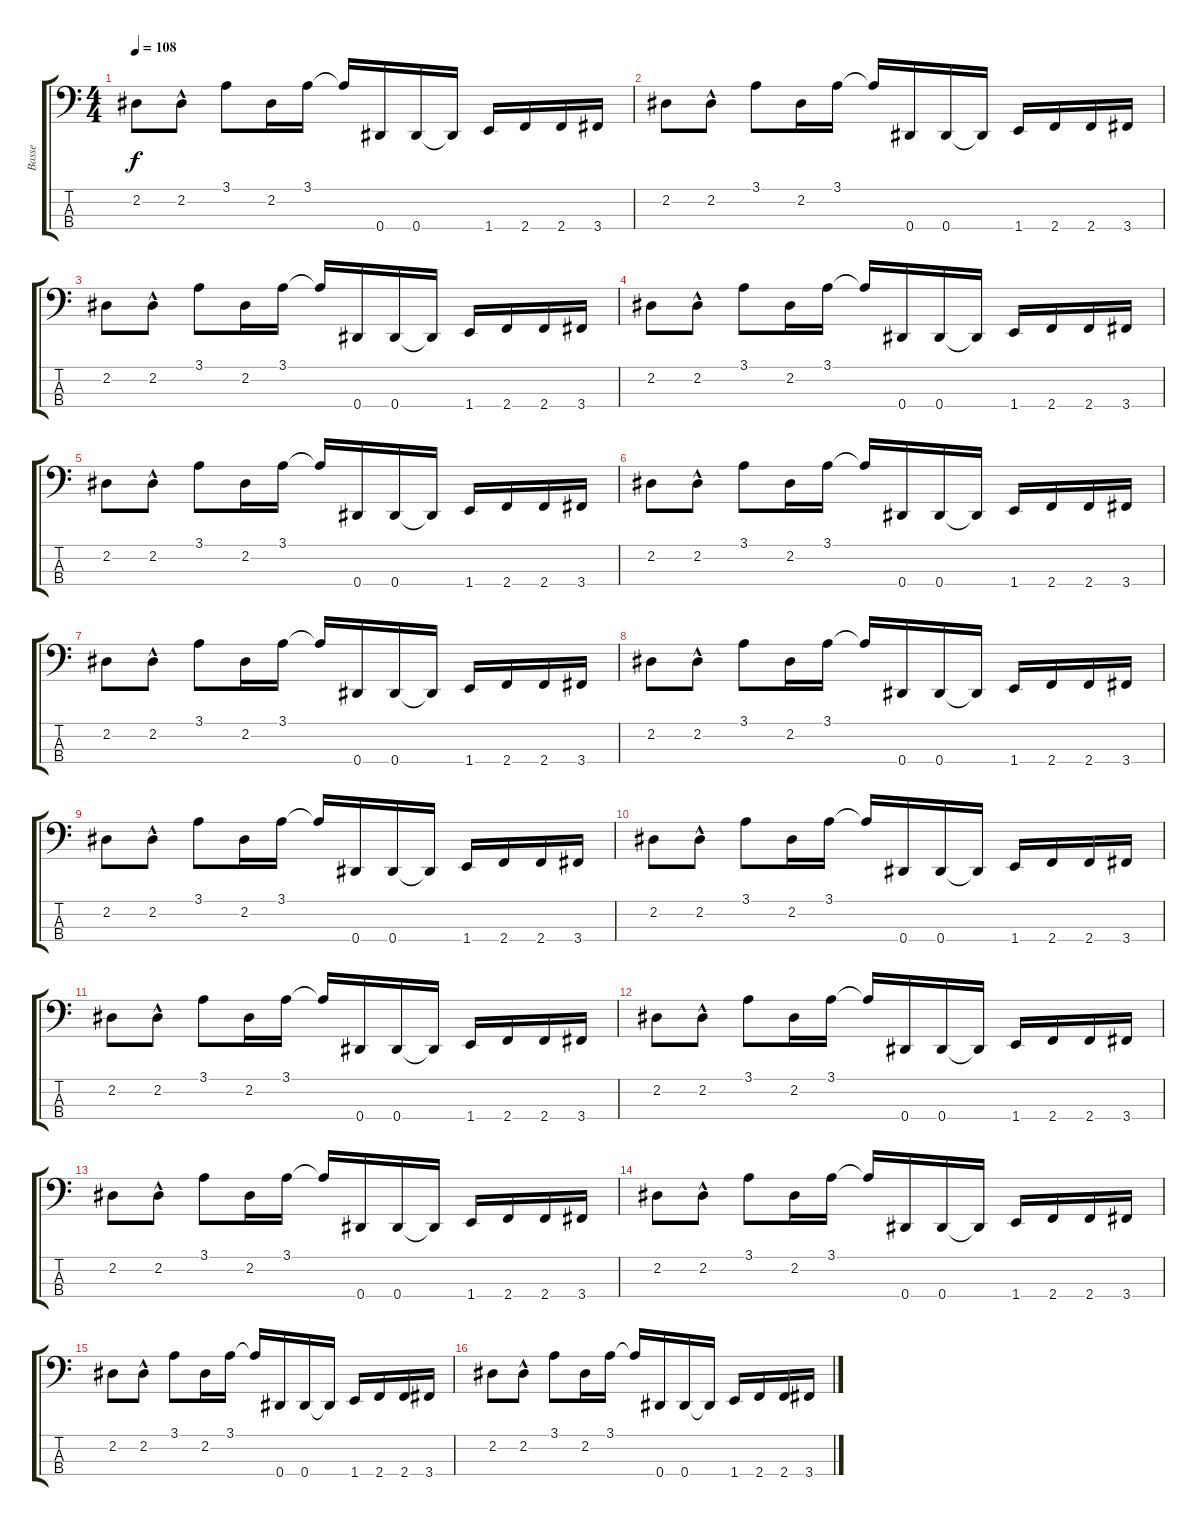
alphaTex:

\track ("Basse" "Basse") {instrument electricbassfinger}
\staff {score tabs}
\tuning (Gb2 Db2 Ab1 Eb1) {hide}
\ts (4 4)
\tempo 108
\clef f4
\ks c
2.2.8{dy f} 2.2{hac}.8 3.1.8 2.2.16 3.1.16 3.1{t}.16 0.4.16 0.4.16 0.4{t}.16 1.4.16 2.4.16 2.4.16 3.4.16 |
2.2.8 2.2{hac}.8 3.1.8 2.2.16 3.1.16 3.1{t}.16 0.4.16 0.4.16 0.4{t}.16 1.4.16 2.4.16 2.4.16 3.4.16 |
2.2.8 2.2{hac}.8 3.1.8 2.2.16 3.1.16 3.1{t}.16 0.4.16 0.4.16 0.4{t}.16 1.4.16 2.4.16 2.4.16 3.4.16 |
2.2.8 2.2{hac}.8 3.1.8 2.2.16 3.1.16 3.1{t}.16 0.4.16 0.4.16 0.4{t}.16 1.4.16 2.4.16 2.4.16 3.4.16 |
2.2.8 2.2{hac}.8 3.1.8 2.2.16 3.1.16 3.1{t}.16 0.4.16 0.4.16 0.4{t}.16 1.4.16 2.4.16 2.4.16 3.4.16 |
2.2.8 2.2{hac}.8 3.1.8 2.2.16 3.1.16 3.1{t}.16 0.4.16 0.4.16 0.4{t}.16 1.4.16 2.4.16 2.4.16 3.4.16 |
2.2.8 2.2{hac}.8 3.1.8 2.2.16 3.1.16 3.1{t}.16 0.4.16 0.4.16 0.4{t}.16 1.4.16 2.4.16 2.4.16 3.4.16 |
2.2.8 2.2{hac}.8 3.1.8 2.2.16 3.1.16 3.1{t}.16 0.4.16 0.4.16 0.4{t}.16 1.4.16 2.4.16 2.4.16 3.4.16 |
2.2.8 2.2{hac}.8 3.1.8 2.2.16 3.1.16 3.1{t}.16 0.4.16 0.4.16 0.4{t}.16 1.4.16 2.4.16 2.4.16 3.4.16 |
2.2.8 2.2{hac}.8 3.1.8 2.2.16 3.1.16 3.1{t}.16 0.4.16 0.4.16 0.4{t}.16 1.4.16 2.4.16 2.4.16 3.4.16 |
2.2.8 2.2{hac}.8 3.1.8 2.2.16 3.1.16 3.1{t}.16 0.4.16 0.4.16 0.4{t}.16 1.4.16 2.4.16 2.4.16 3.4.16 |
2.2.8 2.2{hac}.8 3.1.8 2.2.16 3.1.16 3.1{t}.16 0.4.16 0.4.16 0.4{t}.16 1.4.16 2.4.16 2.4.16 3.4.16 |
2.2.8 2.2{hac}.8 3.1.8 2.2.16 3.1.16 3.1{t}.16 0.4.16 0.4.16 0.4{t}.16 1.4.16 2.4.16 2.4.16 3.4.16 |
2.2.8 2.2{hac}.8 3.1.8 2.2.16 3.1.16 3.1{t}.16 0.4.16 0.4.16 0.4{t}.16 1.4.16 2.4.16 2.4.16 3.4.16 |
2.2.8 2.2{hac}.8 3.1.8 2.2.16 3.1.16 3.1{t}.16 0.4.16 0.4.16 0.4{t}.16 1.4.16 2.4.16 2.4.16 3.4.16 |
2.2.8 2.2{hac}.8 3.1.8 2.2.16 3.1.16 3.1{t}.16 0.4.16 0.4.16 0.4{t}.16 1.4.16 2.4.16 2.4.16 3.4.16
